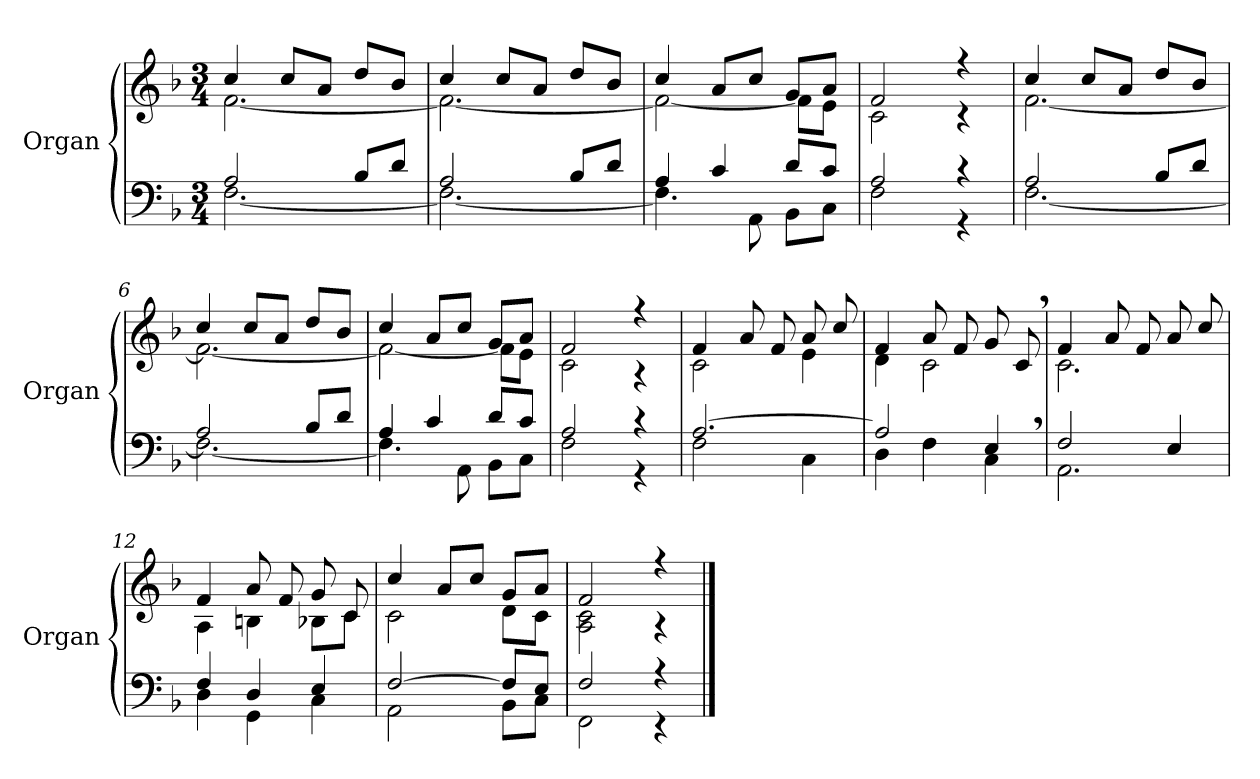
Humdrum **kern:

**kern	**kern
*part1	*part1
*staff2	*staff1
*I"Organ	*
*I'Organ	*
*clefF4	*clefG2
*k[b-]	*k[b-]
*M3/4	*M3/4
=1	=1
*^	*^
2A/	[<2.F\	4cc/	[<2.f\
.	.	8cc/L	.
.	.	8a/J	.
8B-/L	.	8dd/L	.
8d/J	.	8b-/J	.
=2	=2	=2	=2
2A/	2.F\_	4cc/	2.f\_
.	.	8cc/L	.
.	.	8a/J	.
8B-/L	.	8dd/L	.
8d/J	.	8b-/J	.
=3	=3	=3	=3
4A/	4.F\]	4cc/	2f\_
4c/	.	8a/L	.
.	8AA\	8cc/J	.
8d/L	8BB-\L	8g/L	8f\L]
8c/J	8C\J	8a/J	8e\J
=4	=4	=4	=4
2A/	2F\	2f/	2c\
4r	4r	4r	4r
=5	=5	=5	=5
2A/	[<2.F\	4cc/	[<2.f\
.	.	8cc/L	.
.	.	8a/J	.
8B-/L	.	8dd/L	.
8d/J	.	8b-/J	.
=6	=6	=6	=6
2A/	2.F\_<	4cc/	2.f\_<
.	.	8cc/L	.
.	.	8a/J	.
8B-/L	.	8dd/L	.
8d/J	.	8b-/J	.
=7	=7	=7	=7
4A/	4.F\]	4cc/	2f\_
4c/	.	8a/L	.
.	8AA\	8cc/J	.
8d/L	8BB-\L	8g/L	8f\L]
8c/J	8C\J	8a/J	8e\J
=8	=8	=8	=8
2A/	2F\	2f/	2c\
4r	4r	4r	4r
=9	=9	=9	=9
[>2.A/	2F\	4f/	2c\
.	.	8a/	.
.	.	8f/	.
.	4C\	8a/	4e\
.	.	8cc/	.
=10	=10	=10	=10
2A/]	4D\	4f/	4d\
.	4F\	8a/	2c\
.	.	8f/	.
4E,/	4C\	8g/	.
.	.	8c,/	.
=11	=11	=11	=11
2F/	2.AA\	4f/	2.c\
.	.	8a/	.
.	.	8f/	.
4E/	.	8a/	.
.	.	8cc/	.
=12	=12	=12	=12
4F/	4D\	4f/	4A\
4D/	4GG\	8a/	4Bn\
.	.	8f/	.
4E/	4C\	8g/	8B-X\L
.	.	8c/	8c\J
=13	=13	=13	=13
[>2F/	2AA\	4cc/	2c\
.	.	8a/L	.
.	.	8cc/J	.
8F/L]	8BB-\L	8g/L	8d\L
8E/J	8C\J	8a/J	8c\J
=14	=14	=14	=14
2F/	2FF\	2f/	2A\ 2c\
4r	4r	4r	4r
*v	*v	*	*
*	*v	*v
==	==
*-	*-
